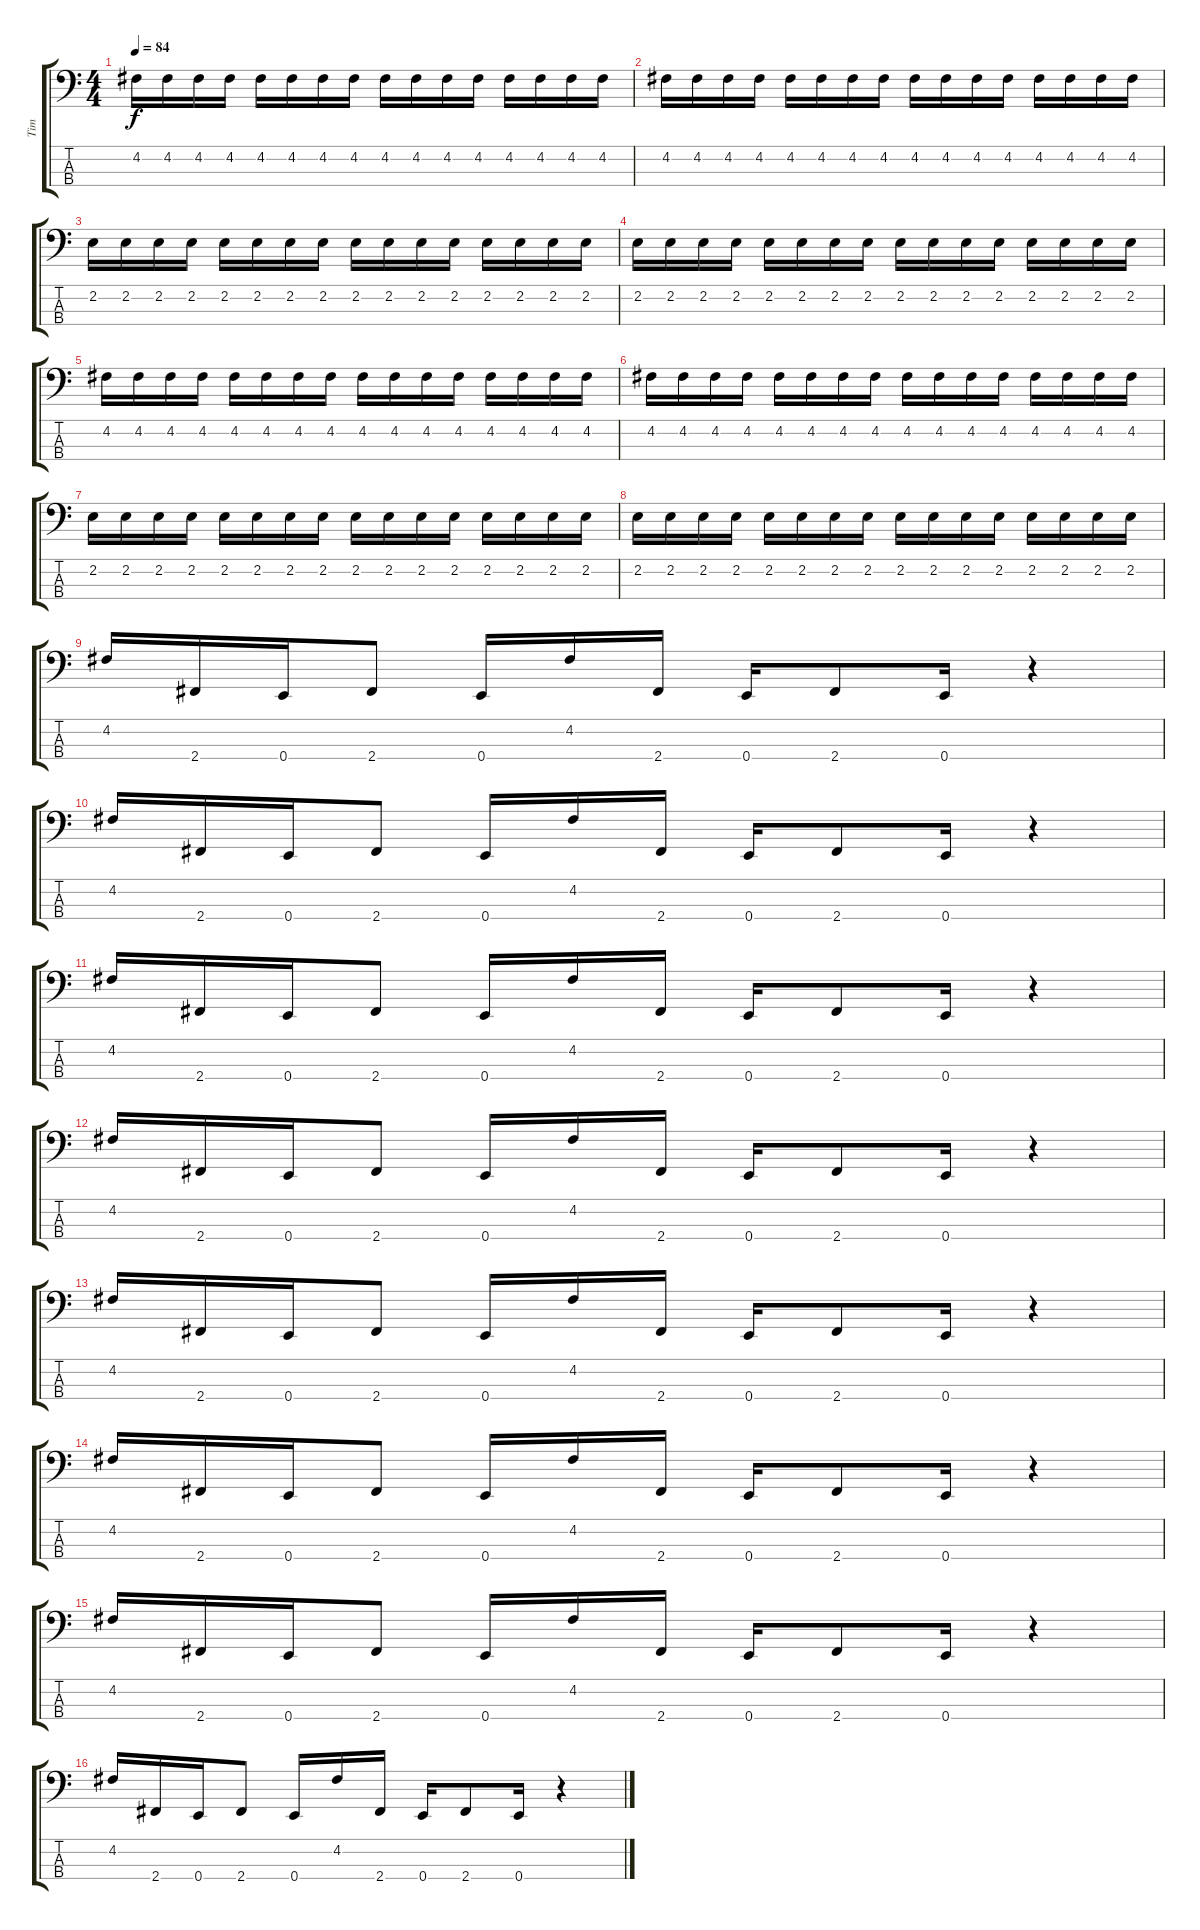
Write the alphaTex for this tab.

\track ("Tim" "Tim") {instrument electricbassfinger}
\staff {score tabs}
\tuning (G2 D2 A1 E1) {hide}
\ts (4 4)
\tempo 84
\clef f4
\ks c
4.2.16{dy f} 4.2.16 4.2.16 4.2.16 4.2.16 4.2.16 4.2.16 4.2.16 4.2.16 4.2.16 4.2.16 4.2.16 4.2.16 4.2.16 4.2.16 4.2.16 |
4.2.16 4.2.16 4.2.16 4.2.16 4.2.16 4.2.16 4.2.16 4.2.16 4.2.16 4.2.16 4.2.16 4.2.16 4.2.16 4.2.16 4.2.16 4.2.16 |
2.2.16 2.2.16 2.2.16 2.2.16 2.2.16 2.2.16 2.2.16 2.2.16 2.2.16 2.2.16 2.2.16 2.2.16 2.2.16 2.2.16 2.2.16 2.2.16 |
2.2.16 2.2.16 2.2.16 2.2.16 2.2.16 2.2.16 2.2.16 2.2.16 2.2.16 2.2.16 2.2.16 2.2.16 2.2.16 2.2.16 2.2.16 2.2.16 |
4.2.16 4.2.16 4.2.16 4.2.16 4.2.16 4.2.16 4.2.16 4.2.16 4.2.16 4.2.16 4.2.16 4.2.16 4.2.16 4.2.16 4.2.16 4.2.16 |
4.2.16 4.2.16 4.2.16 4.2.16 4.2.16 4.2.16 4.2.16 4.2.16 4.2.16 4.2.16 4.2.16 4.2.16 4.2.16 4.2.16 4.2.16 4.2.16 |
2.2.16 2.2.16 2.2.16 2.2.16 2.2.16 2.2.16 2.2.16 2.2.16 2.2.16 2.2.16 2.2.16 2.2.16 2.2.16 2.2.16 2.2.16 2.2.16 |
2.2.16 2.2.16 2.2.16 2.2.16 2.2.16 2.2.16 2.2.16 2.2.16 2.2.16 2.2.16 2.2.16 2.2.16 2.2.16 2.2.16 2.2.16 2.2.16 |
4.2.16 2.4.16 0.4.16 2.4.8 0.4.16 4.2.16 2.4.16 0.4.16 2.4.8 0.4.16 r.4 |
4.2.16 2.4.16 0.4.16 2.4.8 0.4.16 4.2.16 2.4.16 0.4.16 2.4.8 0.4.16 r.4 |
4.2.16 2.4.16 0.4.16 2.4.8 0.4.16 4.2.16 2.4.16 0.4.16 2.4.8 0.4.16 r.4 |
4.2.16 2.4.16 0.4.16 2.4.8 0.4.16 4.2.16 2.4.16 0.4.16 2.4.8 0.4.16 r.4 |
4.2.16 2.4.16 0.4.16 2.4.8 0.4.16 4.2.16 2.4.16 0.4.16 2.4.8 0.4.16 r.4 |
4.2.16 2.4.16 0.4.16 2.4.8 0.4.16 4.2.16 2.4.16 0.4.16 2.4.8 0.4.16 r.4 |
4.2.16 2.4.16 0.4.16 2.4.8 0.4.16 4.2.16 2.4.16 0.4.16 2.4.8 0.4.16 r.4 |
4.2.16 2.4.16 0.4.16 2.4.8 0.4.16 4.2.16 2.4.16 0.4.16 2.4.8 0.4.16 r.4
